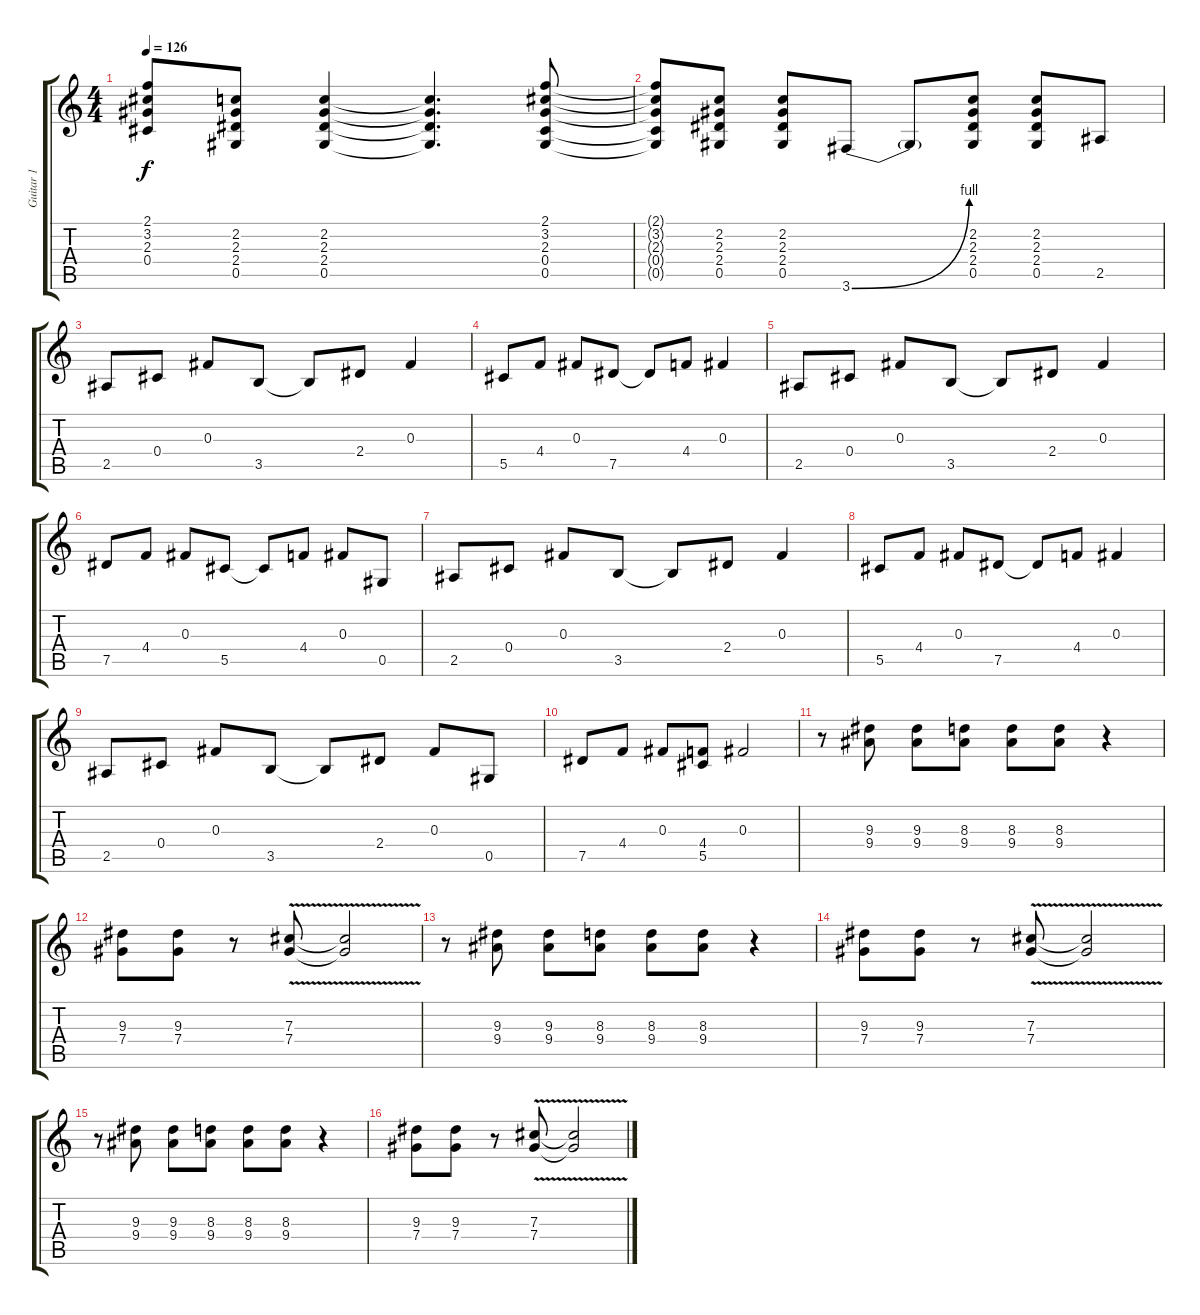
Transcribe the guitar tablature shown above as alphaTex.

\track ("Guitar 1" "Guitar 1") {instrument distortionguitar}
\staff {score tabs}
\tuning (Eb4 Bb3 Gb3 Db3 Ab2 Eb2) {hide}
\ts (4 4)
\tempo 126
\clef g2
\ks c
(2.1{t} 3.2{t} 2.3{t} 0.4{t}).8{dy f} (2.2 2.3 2.4 0.5).8 (2.2 2.3 2.4 0.5).4 (2.2{t} 2.3{t} 2.4{t} 0.5{t}).4{d} (2.1 3.2 2.3 0.4 0.5).8 |
(2.1{t} 3.2{t} 2.3{t} 0.4{t} 0.5{t}).8 (2.2 2.3 2.4 0.5).8 (2.2 2.3 2.4 0.5).8 3.6{be (bend 0 0 60 4)}.8 3.6{t}.8 (2.2 2.3 2.4 0.5).8 (2.2 2.3 2.4 0.5).8 2.5.8 |
2.5.8 0.4.8 0.3.8 3.5.8 3.5{t}.8 2.4.8 0.3.4 |
5.5.8 4.4.8 0.3.8 7.5.8 7.5{t}.8 4.4.8 0.3.4 |
2.5.8 0.4.8 0.3.8 3.5.8 3.5{t}.8 2.4.8 0.3.4 |
7.5.8 4.4.8 0.3.8 5.5.8 5.5{t}.8 4.4.8 0.3.8 0.5.8 |
2.5.8 0.4.8 0.3.8 3.5.8 3.5{t}.8 2.4.8 0.3.4 |
5.5.8 4.4.8 0.3.8 7.5.8 7.5{t}.8 4.4.8 0.3.4 |
2.5.8 0.4.8 0.3.8 3.5.8 3.5{t}.8 2.4.8 0.3.8 0.5.8 |
7.5.8 4.4.8 0.3.8 (4.4 5.5).8 0.3.2 |
r.8 (9.3 9.4).8 (9.3 9.4).8 (8.3 9.4).8 (8.3 9.4).8 (8.3 9.4).8 r.4 |
(9.3 7.4).8 (9.3 7.4).8 r.8 (7.3{v} 7.4{v}).8 (7.3{t} 7.4{t}).2 |
r.8 (9.3 9.4).8 (9.3 9.4).8 (8.3 9.4).8 (8.3 9.4).8 (8.3 9.4).8 r.4 |
(9.3 7.4).8 (9.3 7.4).8 r.8 (7.3{v} 7.4{v}).8 (7.3{t} 7.4{t}).2 |
r.8 (9.3 9.4).8 (9.3 9.4).8 (8.3 9.4).8 (8.3 9.4).8 (8.3 9.4).8 r.4 |
(9.3 7.4).8 (9.3 7.4).8 r.8 (7.3{v} 7.4{v}).8 (7.3{t} 7.4{t}).2
